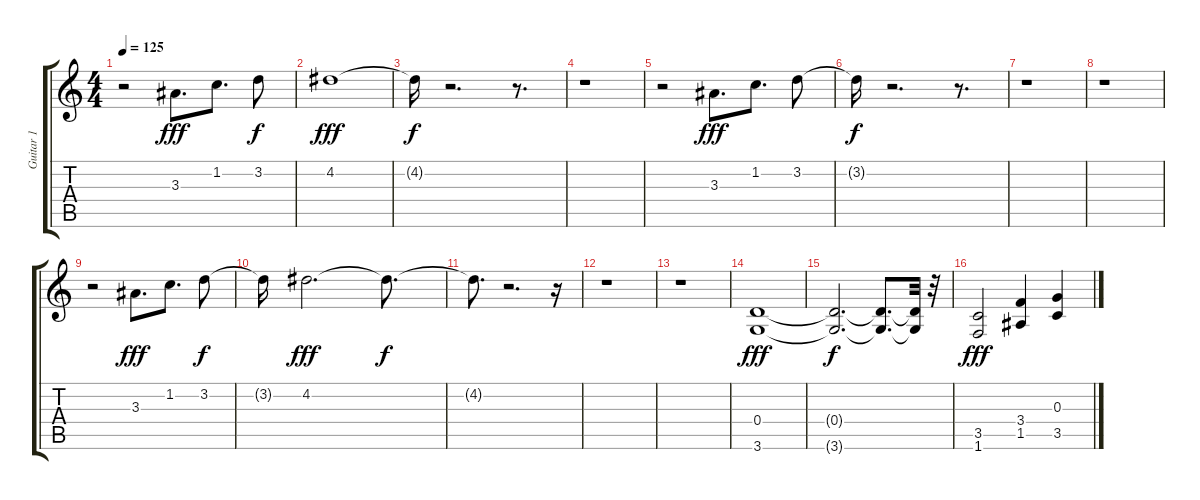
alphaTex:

\track ("Guitar 1" "Guitar 1") {instrument distortionguitar}
\staff {score tabs}
\tuning (E4 B3 G3 D3 A2 E2) {hide}
\ts (4 4)
\tempo 125
\clef g2
\ks c
r.2{dy fff} 3.3.8{d} 1.2.8{d} 3.2.8{dy f} |
4.2.1{dy fff} |
4.2{t}.16{dy f} r.2{d} r.8{d} |
r.1 |
r.2 3.3.8{d dy fff} 1.2.8{d} 3.2.8 |
3.2{t}.16{dy f} r.2{d} r.8{d} |
r.1 |
r.1 |
r.2 3.3.8{d dy fff} 1.2.8{d} 3.2.8{dy f} |
3.2{t}.16 4.2.2{d dy fff} 4.2{t}.8{d dy f} |
4.2{t}.8{d} r.2{d} r.16 |
r.1 |
r.1 |
(0.4 3.6).1{dy fff} |
(0.4{t} 3.6{t}).2{d dy f} (0.4{t} 3.6{t}).8{d} (0.4{t} 3.6{t}).32 r.32 |
(3.5 1.6).2{dy fff} (3.4 1.5).4 (0.3 3.5).4
